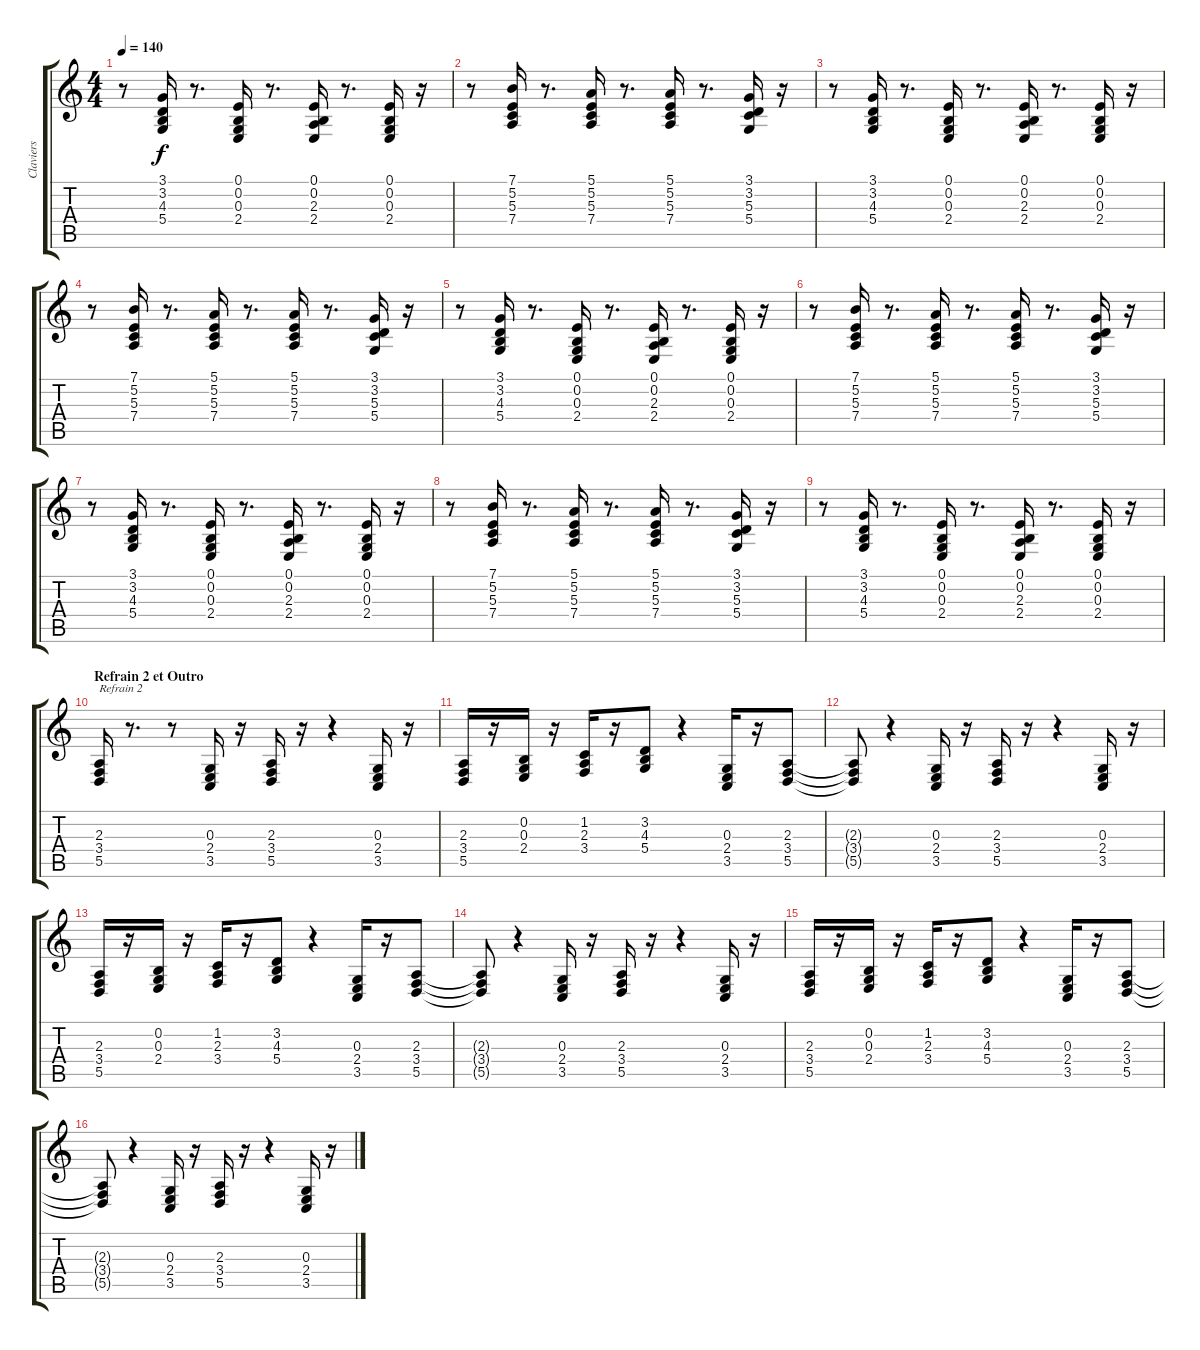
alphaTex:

\track ("Claviers" "Claviers") {instrument stringensemble1}
\staff {score tabs}
\tuning (E4 B3 G3 D3 A2 E2) {hide}
\ts (4 4)
\tempo 140
\clef g2
\ks c
r.8{dy f} (3.1 3.2 4.3 5.4).16 r.8{d} (0.1 0.2 0.3 2.4).16 r.8{d} (0.1 0.2 2.3 2.4).16 r.8{d} (0.1 0.2 0.3 2.4).16 r.16 |
r.8 (7.1 5.2 5.3 7.4).16 r.8{d} (5.1 5.2 5.3 7.4).16 r.8{d} (5.1 5.2 5.3 7.4).16 r.8{d} (3.1 3.2 5.3 5.4).16 r.16 |
r.8 (3.1 3.2 4.3 5.4).16 r.8{d} (0.1 0.2 0.3 2.4).16 r.8{d} (0.1 0.2 2.3 2.4).16 r.8{d} (0.1 0.2 0.3 2.4).16 r.16 |
r.8 (7.1 5.2 5.3 7.4).16 r.8{d} (5.1 5.2 5.3 7.4).16 r.8{d} (5.1 5.2 5.3 7.4).16 r.8{d} (3.1 3.2 5.3 5.4).16 r.16 |
r.8 (3.1 3.2 4.3 5.4).16 r.8{d} (0.1 0.2 0.3 2.4).16 r.8{d} (0.1 0.2 2.3 2.4).16 r.8{d} (0.1 0.2 0.3 2.4).16 r.16 |
r.8 (7.1 5.2 5.3 7.4).16 r.8{d} (5.1 5.2 5.3 7.4).16 r.8{d} (5.1 5.2 5.3 7.4).16 r.8{d} (3.1 3.2 5.3 5.4).16 r.16 |
r.8 (3.1 3.2 4.3 5.4).16 r.8{d} (0.1 0.2 0.3 2.4).16 r.8{d} (0.1 0.2 2.3 2.4).16 r.8{d} (0.1 0.2 0.3 2.4).16 r.16 |
r.8 (7.1 5.2 5.3 7.4).16 r.8{d} (5.1 5.2 5.3 7.4).16 r.8{d} (5.1 5.2 5.3 7.4).16 r.8{d} (3.1 3.2 5.3 5.4).16 r.16 |
r.8 (3.1 3.2 4.3 5.4).16 r.8{d} (0.1 0.2 0.3 2.4).16 r.8{d} (0.1 0.2 2.3 2.4).16 r.8{d} (0.1 0.2 0.3 2.4).16 r.16 |
\section ("" "Refrain 2 et Outro")
(2.3 3.4 5.5).16{txt "Refrain 2"} r.8{d} r.8 (0.3 2.4 3.5).16 r.16 (2.3 3.4 5.5).16 r.16 r.4 (0.3 2.4 3.5).16 r.16 |
(2.3 3.4 5.5).16 r.16 (0.2 0.3 2.4).16 r.16 (1.2 2.3 3.4).16 r.16 (3.2 4.3 5.4).8 r.4 (0.3 2.4 3.5).16 r.16 (2.3 3.4 5.5).8 |
(2.3{t} 3.4{t} 5.5{t}).8 r.4 (0.3 2.4 3.5).16 r.16 (2.3 3.4 5.5).16 r.16 r.4 (0.3 2.4 3.5).16 r.16 |
(2.3 3.4 5.5).16 r.16 (0.2 0.3 2.4).16 r.16 (1.2 2.3 3.4).16 r.16 (3.2 4.3 5.4).8 r.4 (0.3 2.4 3.5).16 r.16 (2.3 3.4 5.5).8 |
(2.3{t} 3.4{t} 5.5{t}).8 r.4 (0.3 2.4 3.5).16 r.16 (2.3 3.4 5.5).16 r.16 r.4 (0.3 2.4 3.5).16 r.16 |
(2.3 3.4 5.5).16 r.16 (0.2 0.3 2.4).16 r.16 (1.2 2.3 3.4).16 r.16 (3.2 4.3 5.4).8 r.4 (0.3 2.4 3.5).16 r.16 (2.3 3.4 5.5).8 |
(2.3{t} 3.4{t} 5.5{t}).8 r.4 (0.3 2.4 3.5).16 r.16 (2.3 3.4 5.5).16 r.16 r.4 (0.3 2.4 3.5).16 r.16
